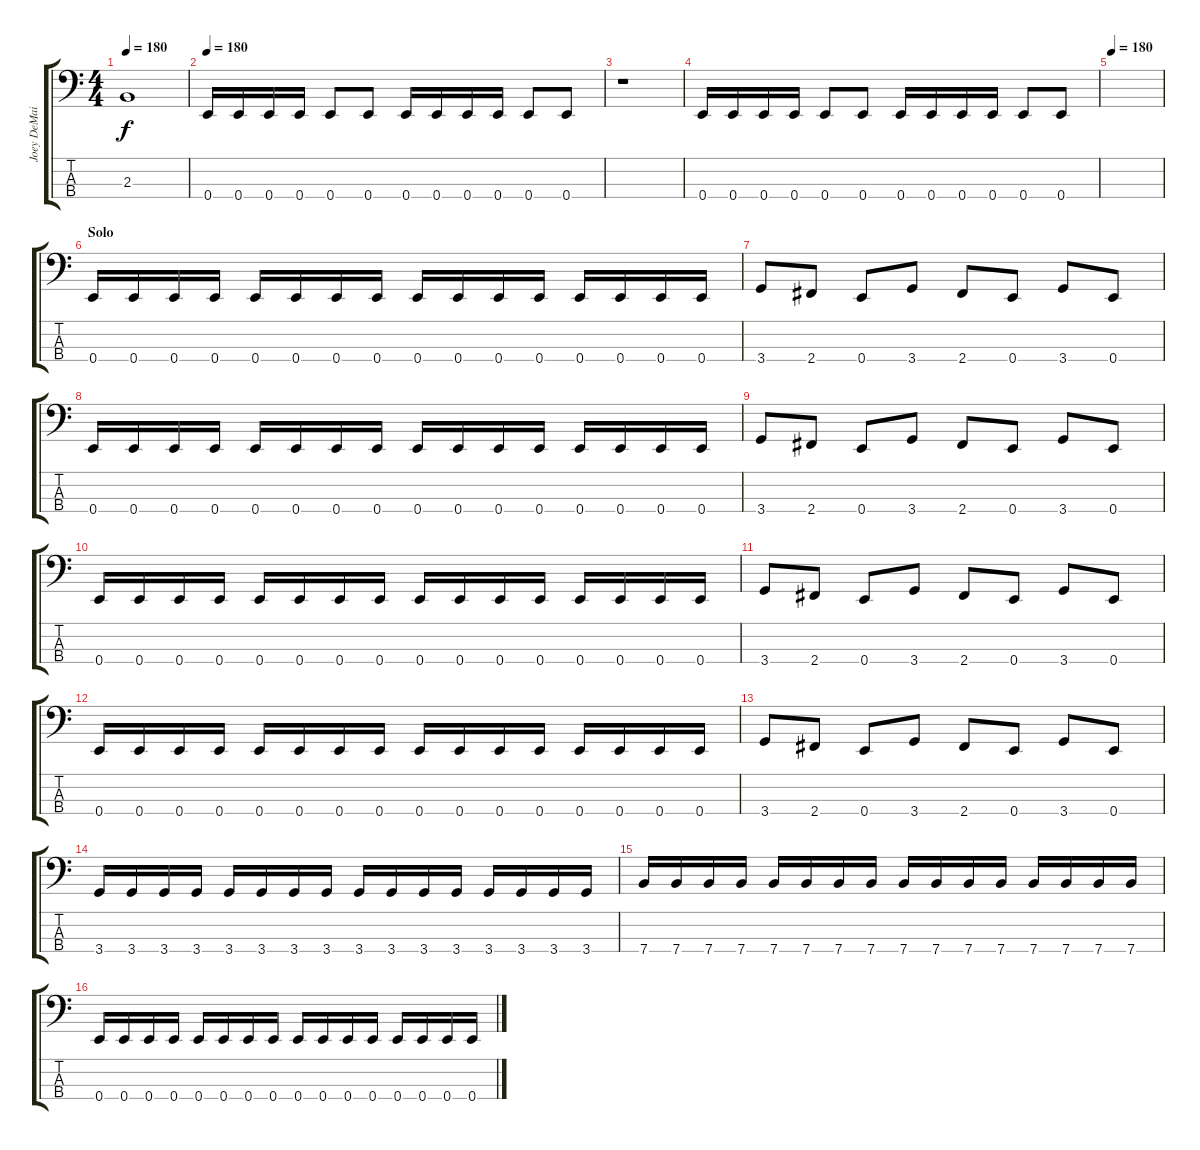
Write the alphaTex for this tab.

\track ("Joey DeMaio" "Joey DeMai") {instrument electricbasspick}
\staff {score tabs}
\tuning (G2 D2 A1 E1) {hide}
\ts (4 4)
\tempo 180
\clef f4
\ks c
2.3.1{dy f} |
\tempo 180
0.4.16 0.4.16 0.4.16 0.4.16 0.4.8 0.4.8 0.4.16 0.4.16 0.4.16 0.4.16 0.4.8 0.4.8 |
r.1 |
0.4.16 0.4.16 0.4.16 0.4.16 0.4.8 0.4.8 0.4.16 0.4.16 0.4.16 0.4.16 0.4.8 0.4.8 |
\tempo 180
|
\section ("" "Solo")
0.4.16 0.4.16 0.4.16 0.4.16 0.4.16 0.4.16 0.4.16 0.4.16 0.4.16 0.4.16 0.4.16 0.4.16 0.4.16 0.4.16 0.4.16 0.4.16 |
3.4.8 2.4.8 0.4.8 3.4.8 2.4.8 0.4.8 3.4.8 0.4.8 |
0.4.16 0.4.16 0.4.16 0.4.16 0.4.16 0.4.16 0.4.16 0.4.16 0.4.16 0.4.16 0.4.16 0.4.16 0.4.16 0.4.16 0.4.16 0.4.16 |
3.4.8 2.4.8 0.4.8 3.4.8 2.4.8 0.4.8 3.4.8 0.4.8 |
0.4.16 0.4.16 0.4.16 0.4.16 0.4.16 0.4.16 0.4.16 0.4.16 0.4.16 0.4.16 0.4.16 0.4.16 0.4.16 0.4.16 0.4.16 0.4.16 |
3.4.8 2.4.8 0.4.8 3.4.8 2.4.8 0.4.8 3.4.8 0.4.8 |
0.4.16 0.4.16 0.4.16 0.4.16 0.4.16 0.4.16 0.4.16 0.4.16 0.4.16 0.4.16 0.4.16 0.4.16 0.4.16 0.4.16 0.4.16 0.4.16 |
3.4.8 2.4.8 0.4.8 3.4.8 2.4.8 0.4.8 3.4.8 0.4.8 |
3.4.16 3.4.16 3.4.16 3.4.16 3.4.16 3.4.16 3.4.16 3.4.16 3.4.16 3.4.16 3.4.16 3.4.16 3.4.16 3.4.16 3.4.16 3.4.16 |
7.4.16 7.4.16 7.4.16 7.4.16 7.4.16 7.4.16 7.4.16 7.4.16 7.4.16 7.4.16 7.4.16 7.4.16 7.4.16 7.4.16 7.4.16 7.4.16 |
0.4.16 0.4.16 0.4.16 0.4.16 0.4.16 0.4.16 0.4.16 0.4.16 0.4.16 0.4.16 0.4.16 0.4.16 0.4.16 0.4.16 0.4.16 0.4.16
